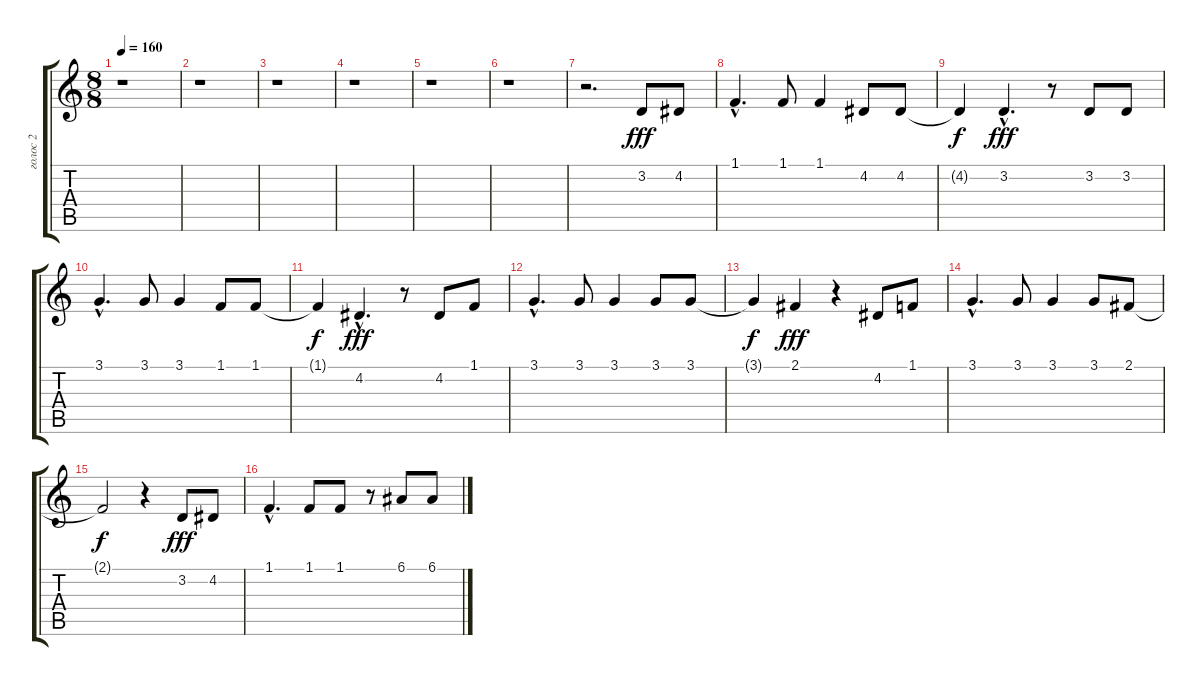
\track ("голос 2" "голос 2") {instrument synthvoice}
\staff {score tabs}
\tuning (E4 B3 G3 D3 A2 E2) {hide}
\ts (8 8)
\tempo 160
\clef g2
\ks c
r.1{dy fff} |
r.1 |
r.1 |
r.1 |
r.1 |
r.1 |
r.2{d} 3.2.8 4.2.8 |
1.1{hac}.4{d} 1.1.8 1.1.4 4.2.8 4.2.8 |
4.2{t}.4{dy f} 3.2{hac}.4{d dy fff} r.8 3.2.8 3.2.8 |
3.1{hac}.4{d} 3.1.8 3.1.4 1.1.8 1.1.8 |
1.1{t}.4{dy f} 4.2{hac}.4{d dy fff} r.8 4.2.8 1.1.8 |
3.1{hac}.4{d} 3.1.8 3.1.4 3.1.8 3.1.8 |
3.1{t}.4{dy f} 2.1.4{dy fff} r.4 4.2.8 1.1.8 |
3.1{hac}.4{d} 3.1.8 3.1.4 3.1.8 2.1.8 |
2.1{t}.2{dy f} r.4 3.2.8{dy fff} 4.2.8 |
1.1{hac}.4{d} 1.1.8 1.1.8 r.8 6.1.8 6.1.8
